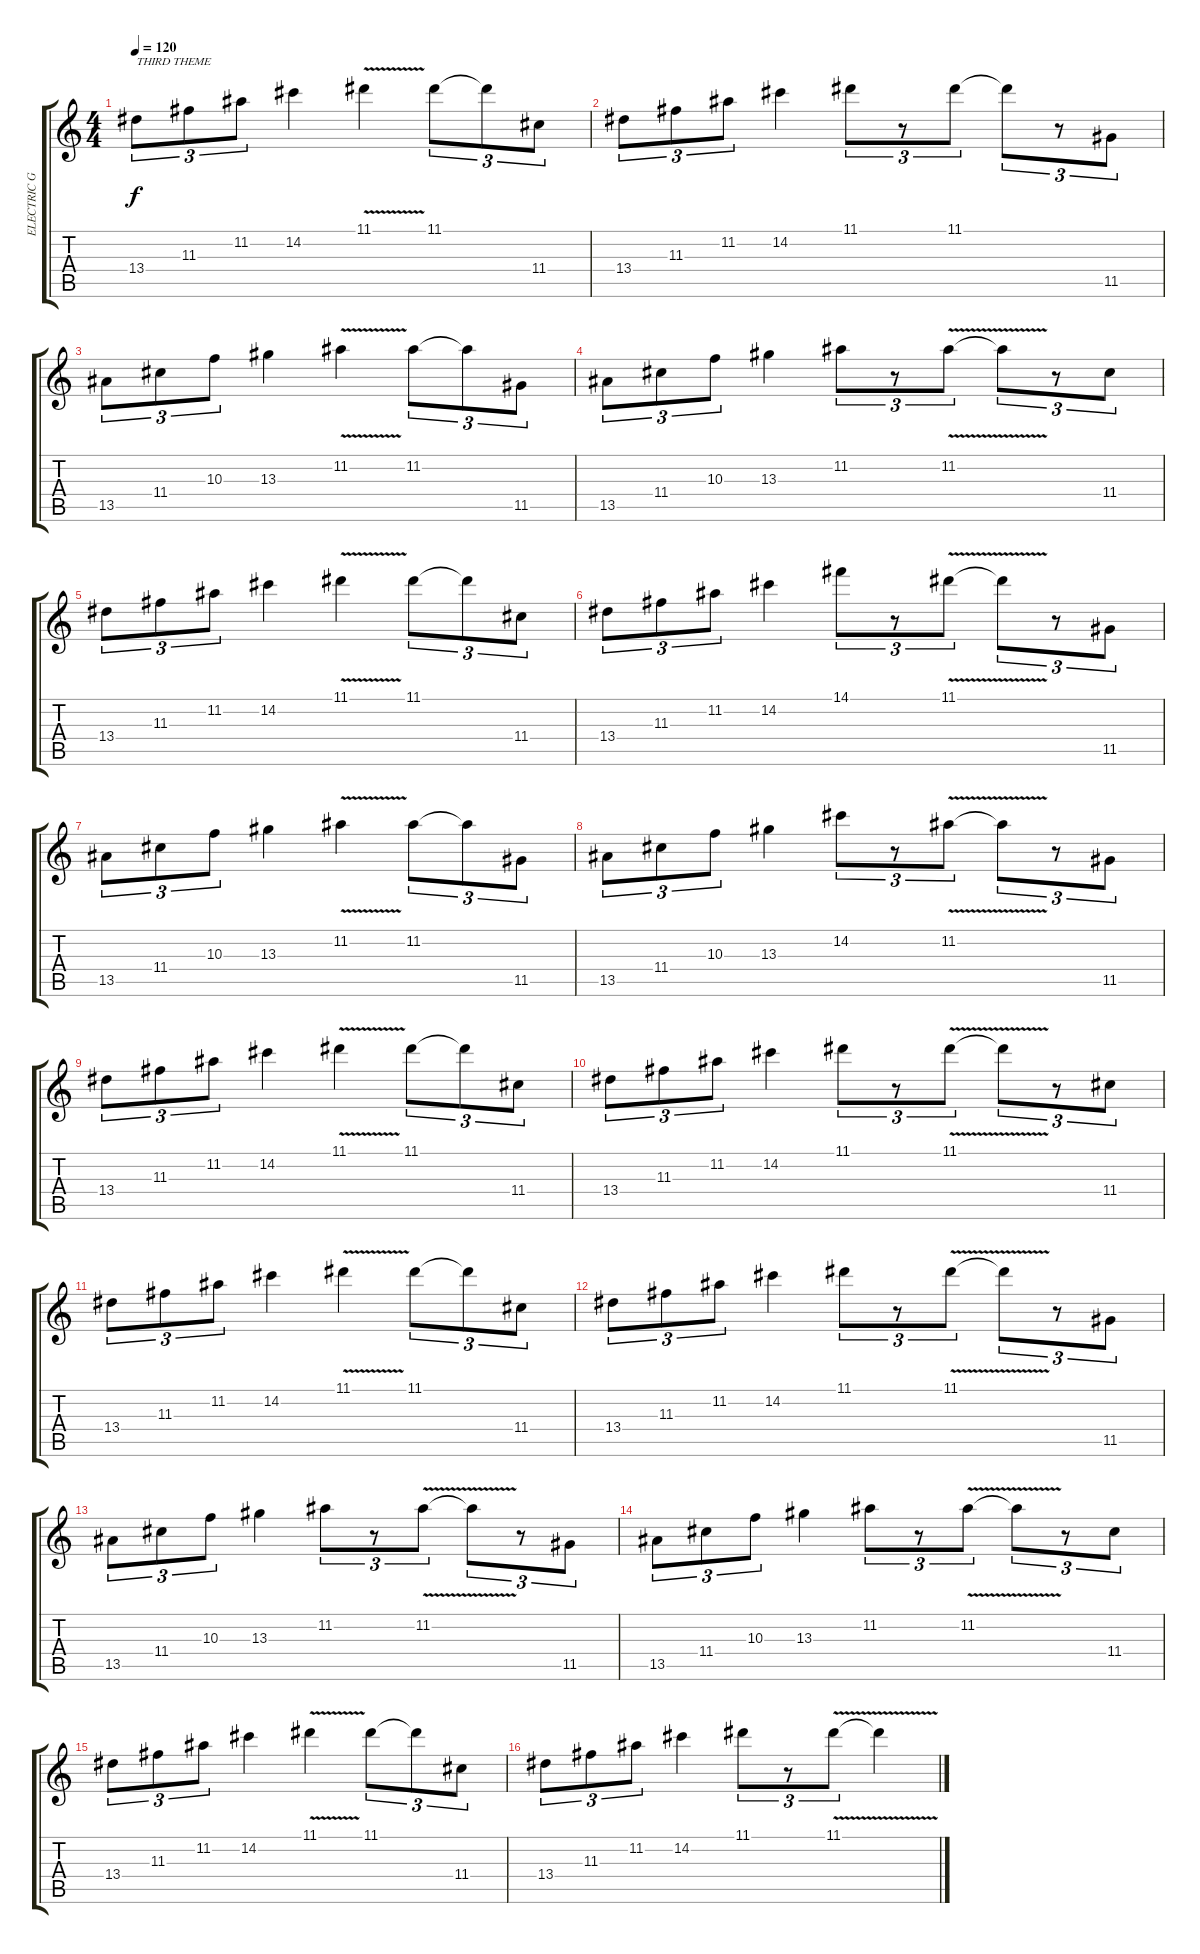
\track ("ELECTRIC GUITAR" "ELECTRIC G") {mute instrument overdrivenguitar}
\staff {score tabs}
\tuning (E4 B3 G3 D3 A2 E2) {hide}
\ts (4 4)
\tempo 120
\clef g2
\ks c
13.4.8{tu (3 2) txt "THIRD THEME" dy f} 11.3.8{tu (3 2)} 11.2.8{tu (3 2)} 14.2.4 11.1{v}.4 11.1.8{tu (3 2)} 11.1{t}.8{tu (3 2)} 11.4.8{tu (3 2)} |
13.4.8{tu (3 2)} 11.3.8{tu (3 2)} 11.2.8{tu (3 2)} 14.2.4 11.1.8{tu (3 2)} r.8{tu (3 2)} 11.1.8{tu (3 2)} 11.1{t}.8{tu (3 2)} r.8{tu (3 2)} 11.5.8{tu (3 2)} |
13.5.8{tu (3 2)} 11.4.8{tu (3 2)} 10.3.8{tu (3 2)} 13.3.4 11.2{v}.4 11.2.8{tu (3 2)} 11.2{t}.8{tu (3 2)} 11.5.8{tu (3 2)} |
13.5.8{tu (3 2)} 11.4.8{tu (3 2)} 10.3.8{tu (3 2)} 13.3.4 11.2.8{tu (3 2)} r.8{tu (3 2)} 11.2{v}.8{tu (3 2)} 11.2{t}.8{tu (3 2)} r.8{tu (3 2)} 11.4.8{tu (3 2)} |
13.4.8{tu (3 2)} 11.3.8{tu (3 2)} 11.2.8{tu (3 2)} 14.2.4 11.1{v}.4 11.1.8{tu (3 2)} 11.1{t}.8{tu (3 2)} 11.4.8{tu (3 2)} |
13.4.8{tu (3 2)} 11.3.8{tu (3 2)} 11.2.8{tu (3 2)} 14.2.4 14.1.8{tu (3 2)} r.8{tu (3 2)} 11.1{v}.8{tu (3 2)} 11.1{t}.8{tu (3 2)} r.8{tu (3 2)} 11.5.8{tu (3 2)} |
13.5.8{tu (3 2)} 11.4.8{tu (3 2)} 10.3.8{tu (3 2)} 13.3.4 11.2{v}.4 11.2.8{tu (3 2)} 11.2{t}.8{tu (3 2)} 11.5.8{tu (3 2)} |
13.5.8{tu (3 2)} 11.4.8{tu (3 2)} 10.3.8{tu (3 2)} 13.3.4 14.2.8{tu (3 2)} r.8{tu (3 2)} 11.2{v}.8{tu (3 2)} 11.2{t}.8{tu (3 2)} r.8{tu (3 2)} 11.5.8{tu (3 2)} |
13.4.8{tu (3 2)} 11.3.8{tu (3 2)} 11.2.8{tu (3 2)} 14.2.4 11.1{v}.4 11.1.8{tu (3 2)} 11.1{t}.8{tu (3 2)} 11.4.8{tu (3 2)} |
13.4.8{tu (3 2)} 11.3.8{tu (3 2)} 11.2.8{tu (3 2)} 14.2.4 11.1.8{tu (3 2)} r.8{tu (3 2)} 11.1{v}.8{tu (3 2)} 11.1{t}.8{tu (3 2)} r.8{tu (3 2)} 11.4.8{tu (3 2)} |
13.4.8{tu (3 2)} 11.3.8{tu (3 2)} 11.2.8{tu (3 2)} 14.2.4 11.1{v}.4 11.1.8{tu (3 2)} 11.1{t}.8{tu (3 2)} 11.4.8{tu (3 2)} |
13.4.8{tu (3 2)} 11.3.8{tu (3 2)} 11.2.8{tu (3 2)} 14.2.4 11.1.8{tu (3 2)} r.8{tu (3 2)} 11.1{v}.8{tu (3 2)} 11.1{t}.8{tu (3 2)} r.8{tu (3 2)} 11.5.8{tu (3 2)} |
13.5.8{tu (3 2)} 11.4.8{tu (3 2)} 10.3.8{tu (3 2)} 13.3.4 11.2.8{tu (3 2)} r.8{tu (3 2)} 11.2{v}.8{tu (3 2)} 11.2{t}.8{tu (3 2)} r.8{tu (3 2)} 11.5.8{tu (3 2)} |
13.5.8{tu (3 2)} 11.4.8{tu (3 2)} 10.3.8{tu (3 2)} 13.3.4 11.2.8{tu (3 2)} r.8{tu (3 2)} 11.2{v}.8{tu (3 2)} 11.2{t}.8{tu (3 2)} r.8{tu (3 2)} 11.4.8{tu (3 2)} |
13.4.8{tu (3 2)} 11.3.8{tu (3 2)} 11.2.8{tu (3 2)} 14.2.4 11.1{v}.4 11.1.8{tu (3 2)} 11.1{t}.8{tu (3 2)} 11.4.8{tu (3 2)} |
13.4.8{tu (3 2)} 11.3.8{tu (3 2)} 11.2.8{tu (3 2)} 14.2.4 11.1.8{tu (3 2)} r.8{tu (3 2)} 11.1{v}.8{tu (3 2)} 11.1{t}.4
